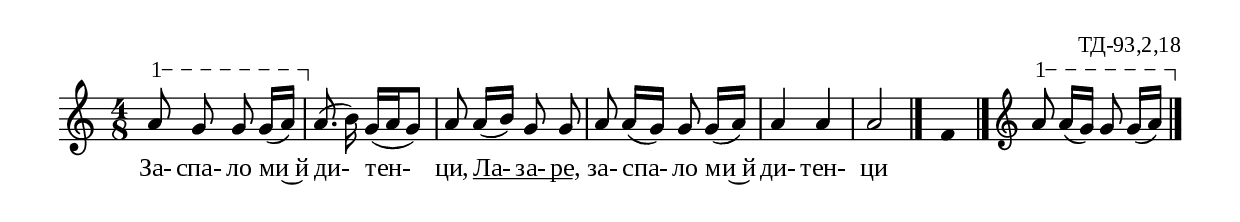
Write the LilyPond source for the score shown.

%{
laz_093_2_18
%}

\include "td-preamble.ly"

\score {
\relative c'' {
%%\tempo 4 = 138
\time 4/8
\varA
a8\startTextSpan g\noBeam g\noBeam g16( a\stopTextSpan) | 
a8.\noBeam( b16) g16( a g8) | a8\noBeam a16( b) g8\noBeam g | a8\noBeam a16( g) g8\noBeam g16( a) | a4 a | a2 
 \bar "|." 
s4 \fixB f \fixC 
  \bar "|." 
\set Score.measureLength = #(ly:make-moment 1 16)  
 s16 \bar ""  
 \set Score.measureLength = #(ly:make-moment 4 8)  
 \clef treble   
\varA
a8\startTextSpan\noBeam a16( g) g8\noBeam g16( a\stopTextSpan)  
  \bar "|."  
}
\addlyrics { За- спа- ло ми~й ди- тен- ци, 
Ла- \startTextSpan за- ре, \stopTextSpan за- спа- ло ми~й ди- тен- ци }
%
\layout {
  indent = #0
  line-width = 190\mm
  ragged-right=##f
\context {
      \Lyrics
      \consists "Text_spanner_engraver"
      \override TextSpanner #'direction = #DOWN
      \override TextSpanner #'style = #'line    
      \override TextSpanner #'outside-staff-priority = ##f
      \override TextSpanner #'padding = #0.2 % sets the distance of the line from the lyrics
      \override TextSpanner #'bound-details =
      #`((left . ((Y . 0)
                  (padding . 0)
                  (attach-dir . ,LEFT)))
         (left-broken . ((end-on-note . #t)))
         (right . ((Y . 0)
                   (padding . 0)
                   (attach-dir . ,RIGHT))))
    }
  
}
%
\midi { 
	\context {
		\Score
		tempoWholesPerMinute = #(ly:make-moment 138 4)
		}
	}
}
%
\header{
  opus = "ТД-93,2,18"
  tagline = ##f
}


